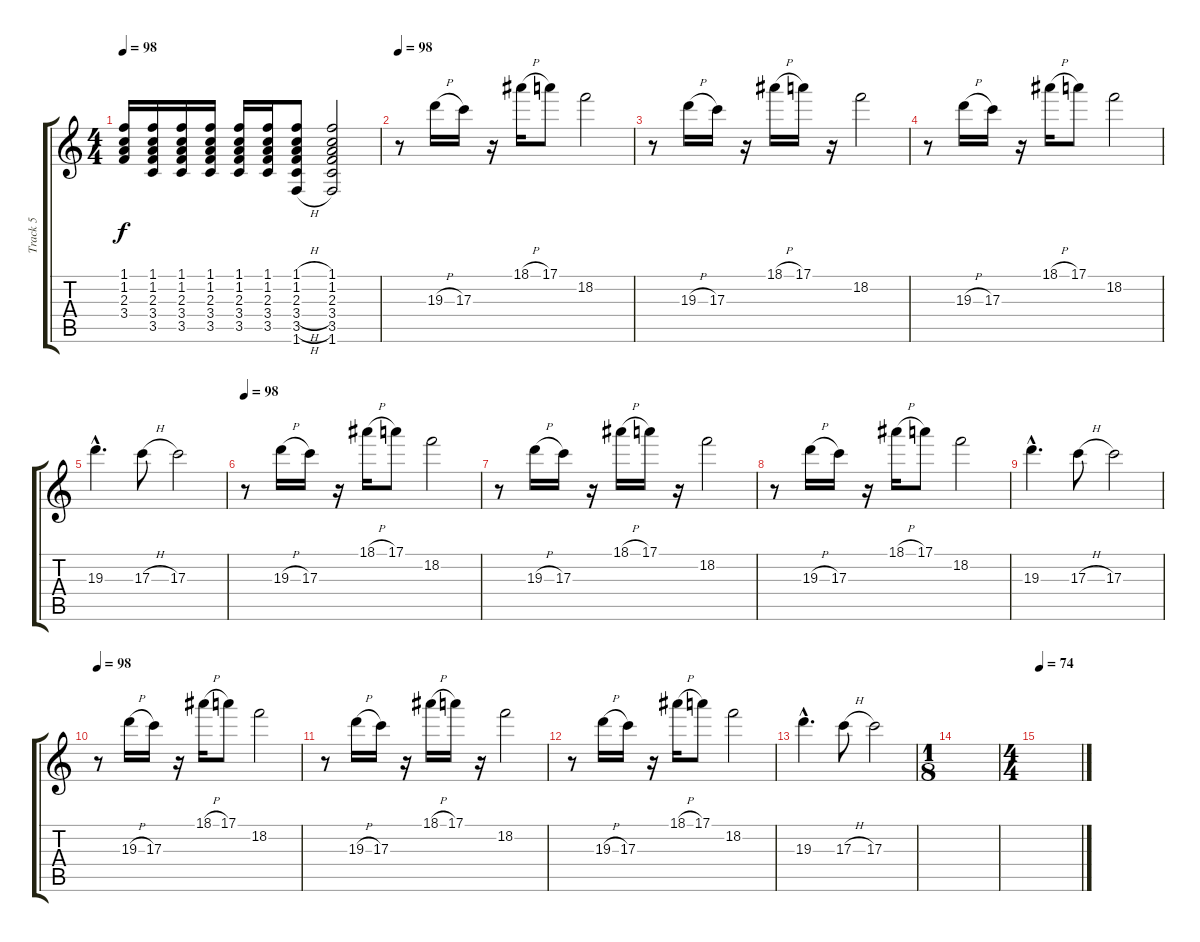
\track ("Track 5" "Track 5") {instrument overdrivenguitar}
\staff {score tabs}
\tuning (E4 B3 G3 D3 A2 E2) {hide}
\ts (4 4)
\tempo 98
\clef g2
\ks c
(1.1 1.2 2.3 3.4).16{dy f} (1.1 1.2 2.3 3.4 3.5).16 (1.1 1.2 2.3 3.4 3.5).16 (1.1 1.2 2.3 3.4 3.5).16 (1.1 1.2 2.3 3.4 3.5).16 (1.1 1.2 2.3 3.4 3.5).16 (1.1{h} 1.2{h} 2.3{h} 3.4{h} 3.5{h} 1.6{h}).8 (1.1 1.2 2.3 3.4 3.5 1.6).2 |
\tempo 98
r.8 19.3{h}.16 17.3.16 r.16 18.1{h}.16 17.1.8 18.2.2 |
r.8 19.3{h}.16 17.3.16 r.16 18.1{h}.16 17.1.16 r.16 18.2.2 |
r.8 19.3{h}.16 17.3.16 r.16 18.1{h}.16 17.1.8 18.2.2 |
19.3{hac}.4{d} 17.3{h}.8 17.3.2 |
\tempo 98
r.8 19.3{h}.16 17.3.16 r.16 18.1{h}.16 17.1.8 18.2.2 |
r.8 19.3{h}.16 17.3.16 r.16 18.1{h}.16 17.1.16 r.16 18.2.2 |
r.8 19.3{h}.16 17.3.16 r.16 18.1{h}.16 17.1.8 18.2.2 |
19.3{hac}.4{d} 17.3{h}.8 17.3.2 |
\tempo 98
r.8 19.3{h}.16 17.3.16 r.16 18.1{h}.16 17.1.8 18.2.2 |
r.8 19.3{h}.16 17.3.16 r.16 18.1{h}.16 17.1.16 r.16 18.2.2 |
r.8 19.3{h}.16 17.3.16 r.16 18.1{h}.16 17.1.8 18.2.2 |
19.3{hac}.4{d} 17.3{h}.8 17.3.2 |
\ts (1 8)
|
\ts (4 4)
\tempo 74
